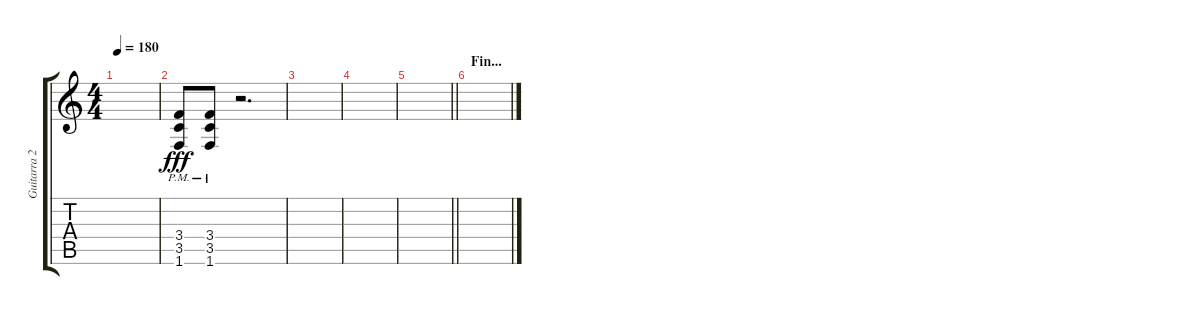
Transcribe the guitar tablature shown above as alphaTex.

\track ("Guitarra 2" "Guitarra 2") {instrument distortionguitar}
\staff {score tabs}
\tuning (E4 B3 G3 D3 A2 E2) {hide}
\ts (4 4)
\tempo 180
\clef g2
\ks c
|
(3.4{pm} 3.5{pm} 1.6{pm}).8{dy fff volume 16} (3.4{pm} 3.5{pm} 1.6{pm}).8 r.2{d} |
|
|
\barLineRight lightlight
|
\section ("" "Fin...")
